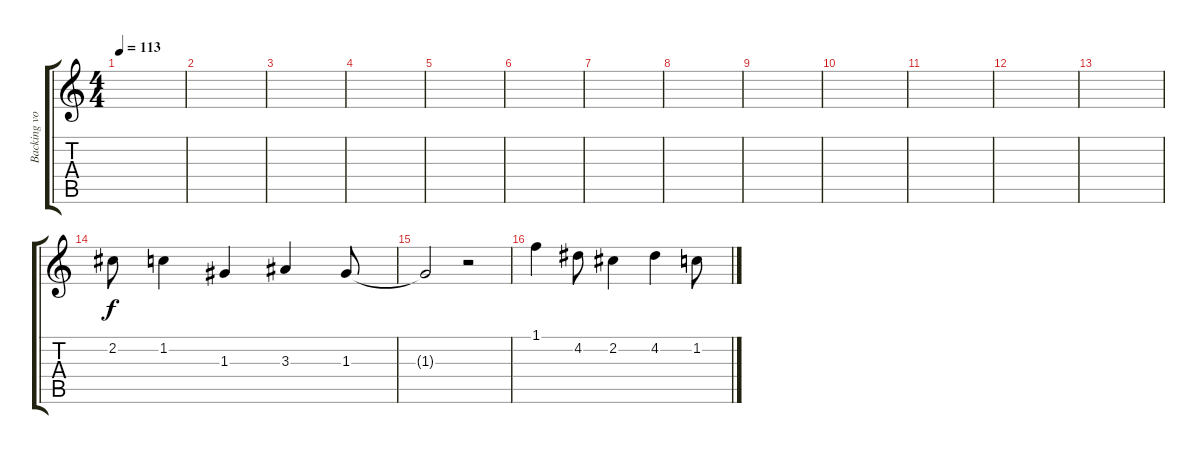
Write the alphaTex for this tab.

\track ("Backing vocals" "Backing vo") {instrument acousticguitarnylon}
\staff {score tabs}
\tuning (E4 B3 G3 D3 A2 E2) {hide}
\ts (4 4)
\tempo 113
\clef g2
\ks c
|
|
|
|
|
|
|
|
|
|
|
|
|
2.2.8{instrument frenchhorn} 1.2.4 1.3.4 3.3.4 1.3.8 |
1.3{t}.2 r.2 |
1.1.4 4.2.8 2.2.4 4.2.4 1.2.8
